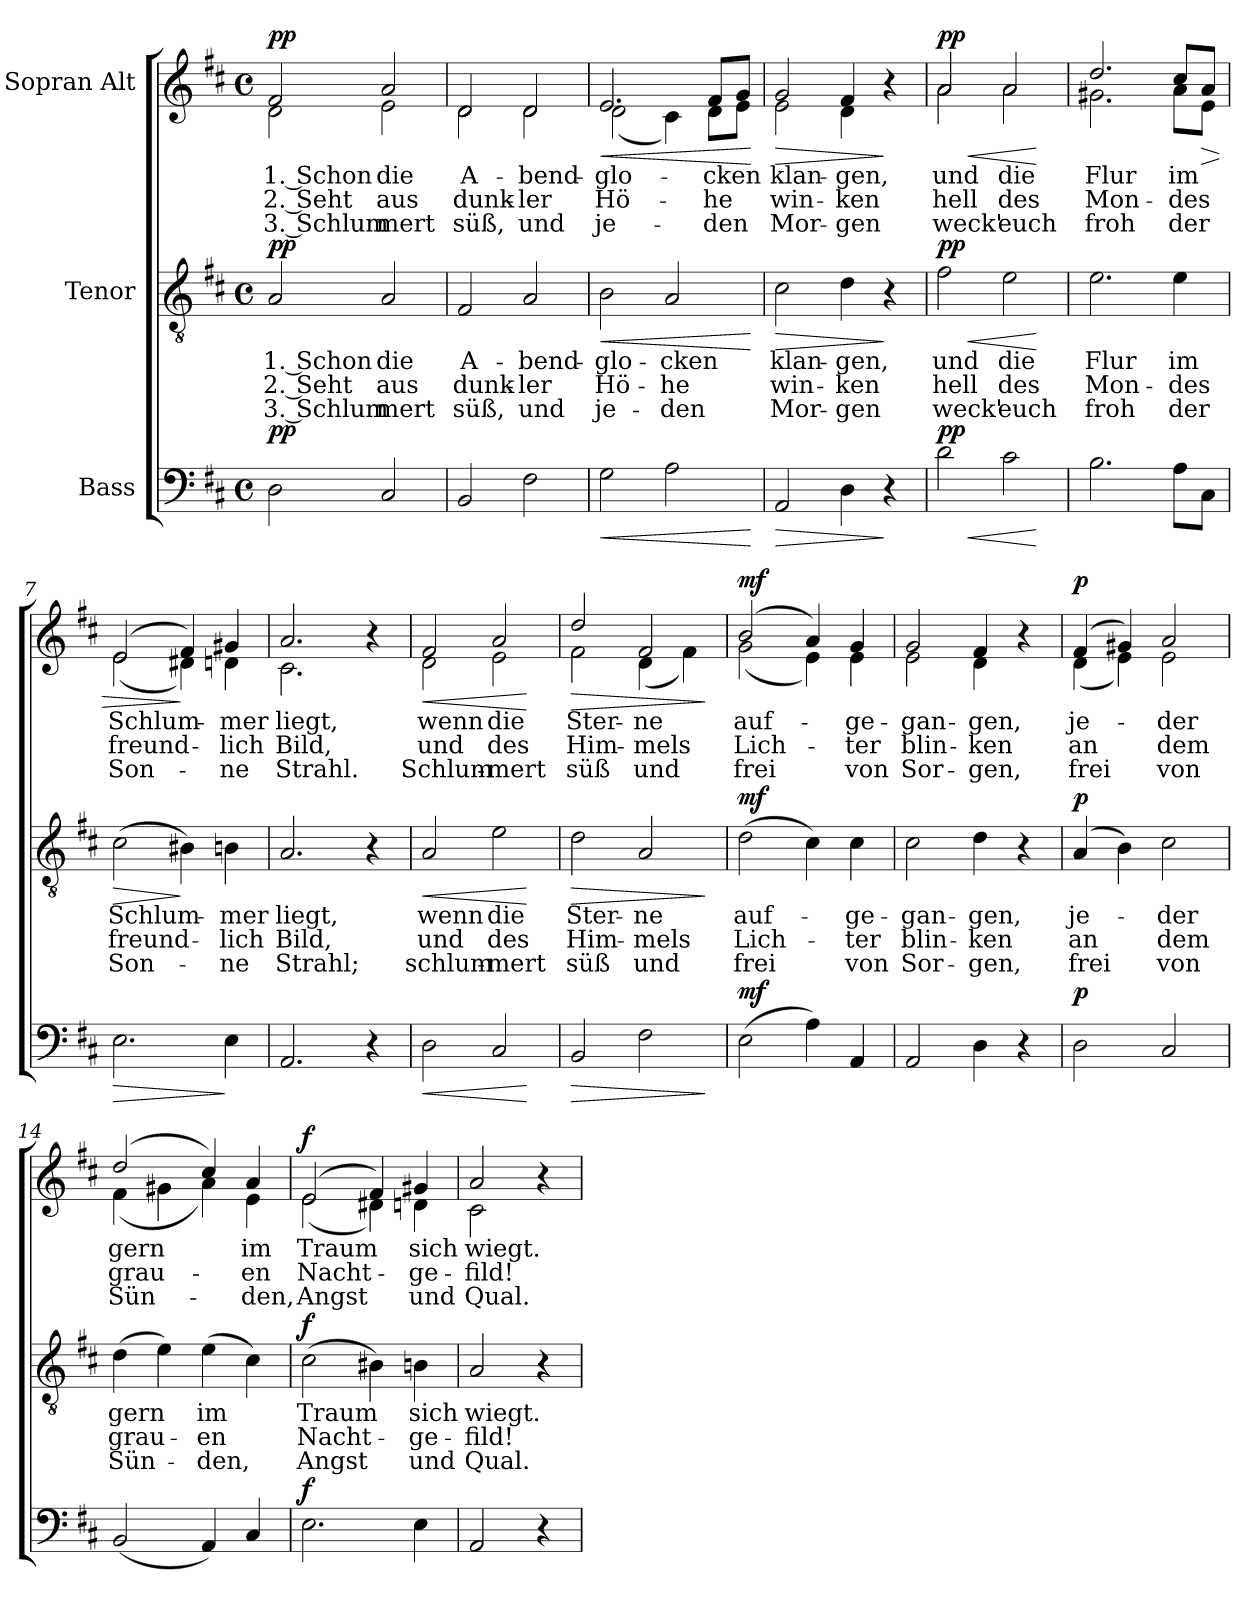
**kern	**dynam	**kern	**text	**text	**text	**dynam	**kern	**text	**text	**text	**dynam
*part3	*part3	*part2	*part2	*part2	*part2	*part2	*part1	*part1	*part1	*part1	*part1
*staff3	*staff3	*staff2	*staff2	*staff2	*staff2	*staff2	*staff1	*staff1	*staff1	*staff1	*staff1
*I"Bass	*	*I"Tenor	*	*	*	*	*I"Sopran Alt	*	*	*	*
*clefF4	*	*clefGv2	*	*	*	*	*clefG2	*	*	*	*
*k[f#c#]	*	*k[f#c#]	*	*	*	*	*k[f#c#]	*	*	*	*
*M4/4	*	*M4/4	*	*	*	*	*M4/4	*	*	*	*
*met(c)	*	*met(c)	*	*	*	*	*met(c)	*	*	*	*
=1	=1	=1	=1	=1	=1	=1	=1	=1	=1	=1	=1
!	!	!	!	!	!	!	!LO:TX:a:B:t=Mäßig	!	!	!	!
!	!LO:DY:a	!	!LO:LY:b	!LO:LY:b	!LO:LY:b	!LO:DY:a	!	!LO:LY:b	!LO:LY:b	!LO:LY:b	!LO:DY:a
*	*	*	*	*	*	*	*^	*	*	*	*
2D\	pp	2A/	1. Schon	2. Seht	3. Schlum-	pp	2f#/	2d\	1. Schon	2. Seht	3. Schlum-	pp
!	!	!	!LO:LY:b	!LO:LY:b	!LO:LY:b	!	!	!	!LO:LY:b	!LO:LY:b	!LO:LY:b	!
2C#/	.	2A/	die	aus	-mert	.	2a/	2e\	die	aus	-mert	.
=2	=2	=2	=2	=2	=2	=2	=2	=2	=2	=2	=2	=2
!	!	!	!LO:LY:b	!LO:LY:b	!LO:LY:b	!	!	!	!LO:LY:b	!LO:LY:b	!LO:LY:b	!
2BB/	.	2F#/	A-	dunk-	süß,	.	2d/	2d\	A-	dunk-	süß,	.
!	!	!	!LO:LY:b	!LO:LY:b	!LO:LY:b	!	!	!	!LO:LY:b	!LO:LY:b	!LO:LY:b	!
2F#\	.	2A/	-bend-	-ler	und	.	2d/	2d\	-bend-	-ler	und	.
=3	=3	=3	=3	=3	=3	=3	=3	=3	=3	=3	=3	=3
!	!LO:HP:b	!	!LO:LY:b	!LO:LY:b	!LO:LY:b	!LO:HP:b	!	!	!LO:LY:b	!LO:LY:b	!LO:LY:b	!LO:HP:b
2G\	<	2B\	-glo-	Hö-	je-	<	2.e/	(2d\	-glo-	Hö-	je-	<
!	!	!	!LO:LY:b	!LO:LY:b	!LO:LY:b	!	!	!	!	!	!	!
2A\	.	2A/	-cken	-he	-den	.	.	4c#\)	.	.	.	.
!	!	!	!	!	!	!	!	!	!LO:LY:b	!LO:LY:b	!LO:LY:b	!
.	.	.	.	.	.	.	8f#/L	8d\L	-cken	-he	-den	.
.	.	.	.	.	.	.	8g/J	8e\J	.	.	.	.
*	*	*	*	*	*	*	*v	*v	*	*	*	*
.	[	.	.	.	.	[	.	.	.	.	[
=4	=4	=4	=4	=4	=4	=4	=4	=4	=4	=4	=4
!	!LO:HP:b	!	!LO:LY:b	!LO:LY:b	!LO:LY:b	!LO:HP:b	!	!LO:LY:b	!LO:LY:b	!LO:LY:b	!LO:HP:b
*	*	*	*	*	*	*	*^	*	*	*	*
2AA/	>	2c#\	klan-	win-	Mor-	>	2g/	2e\	klan-	win-	Mor-	>
!	!	!	!LO:LY:b	!LO:LY:b	!LO:LY:b	!	!	!	!LO:LY:b	!LO:LY:b	!LO:LY:b	!
4D\	.	4d\	-gen,	-ken	-gen	.	4f#/	4d\	-gen,	-ken	-gen	.
4r	]	4r	.	.	.	]	4r	4ryy	.	.	.	]
=5	=5	=5	=5	=5	=5	=5	=5	=5	=5	=5	=5	=5
!	!LO:HP:b	!	!LO:LY:b	!LO:LY:b	!LO:LY:b	!LO:HP:b	!	!	!LO:LY:b	!LO:LY:b	!LO:LY:b	!LO:HP:b
!	!LO:DY:n=1:a	!	!	!	!	!LO:DY:n=1:a	!	!	!	!	!	!LO:DY:n=1:a
2d\	< pp	2f#\	und	hell	weck'	< pp	2a/	2a\	und	hell	weck'	< pp
!	!	!	!LO:LY:b	!LO:LY:b	!LO:LY:b	!	!	!	!LO:LY:b	!LO:LY:b	!LO:LY:b	!
2c#\	.	2e\	die	des	euch	.	2a/	2a\	die	des	euch	.
*	*	*	*	*	*	*	*v	*v	*	*	*	*
.	[	.	.	.	.	[	.	.	.	.	[
!!LO:LB:g=z
=6	=6	=6	=6	=6	=6	=6	=6	=6	=6	=6	=6
!	!	!	!LO:LY:b	!LO:LY:b	!LO:LY:b	!	!	!LO:LY:b	!LO:LY:b	!LO:LY:b	!
*	*	*	*	*	*	*	*^	*	*	*	*
2.B\	.	2.e\	Flur	Mon-	froh	.	2.dd/	2.g#X\	Flur	Mon-	froh	.
!	!	!	!LO:LY:b	!LO:LY:b	!LO:LY:b	!	!	!	!LO:LY:b	!LO:LY:b	!LO:LY:b	!
8A\L	.	4e\	im	-des	der	.	8cc#/L	8a\L	im	-des	der	.
!	!	!	!	!	!	!	!	!	!	!	!	!LO:HP:b
8C#\J	.	.	.	.	.	.	8a/J	8e\J	.	.	.	>
=7	=7	=7	=7	=7	=7	=7	=7	=7	=7	=7	=7	=7
!	!LO:HP:b	!	!LO:LY:b	!LO:LY:b	!LO:LY:b	!LO:HP:b	!	!	!LO:LY:b	!LO:LY:b	!LO:LY:b	!
2.E\	>	(2c#\	Schlum-	freund-	Son-	>	(2e/	(2e\	Schlum-	freund-	Son-	.
.	.	4B#X\)	.	.	.	]	4f#/)	4d#X\)	.	.	.	]
!	!	!	!LO:LY:b	!LO:LY:b	!LO:LY:b	!	!	!	!LO:LY:b	!LO:LY:b	!LO:LY:b	!
4E\	]	4Bn\	-mer	-lich	-ne	.	4g#X/	4dn\	-mer	-lich	-ne	.
=8	=8	=8	=8	=8	=8	=8	=8	=8	=8	=8	=8	=8
!	!	!	!LO:LY:b	!LO:LY:b	!LO:LY:b	!	!	!	!LO:LY:b	!LO:LY:b	!LO:LY:b	!
2.AA/	.	2.A/	liegt,	Bild,	Strahl;	.	2.a/	2.c#\	liegt,	Bild,	Strahl.	.
4r	.	4r	.	.	.	.	4r	4ryy	.	.	.	.
=9	=9	=9	=9	=9	=9	=9	=9	=9	=9	=9	=9	=9
!	!LO:HP:b	!	!LO:LY:b	!LO:LY:b	!LO:LY:b	!LO:HP:b	!	!	!LO:LY:b	!LO:LY:b	!LO:LY:b	!LO:HP:b
2D\	<	2A/	wenn	und	schlum-	<	2f#/	2d\	wenn	und	Schlum-	<
!	!	!	!LO:LY:b	!LO:LY:b	!LO:LY:b	!	!	!	!LO:LY:b	!LO:LY:b	!LO:LY:b	!
2C#/	.	2e\	die	des	-mert	.	2a/	2e\	die	des	-mert	.
*	*	*	*	*	*	*	*v	*v	*	*	*	*
.	[	.	.	.	.	[	.	.	.	.	[
=10	=10	=10	=10	=10	=10	=10	=10	=10	=10	=10	=10
!	!LO:HP:b	!	!LO:LY:b	!LO:LY:b	!LO:LY:b	!LO:HP:b	!	!LO:LY:b	!LO:LY:b	!LO:LY:b	!LO:HP:b
*	*	*	*	*	*	*	*^	*	*	*	*
2BB/	>	2d\	Ster-	Him-	süß	>	2dd/	2f#\	Ster-	Him-	süß	>
!	!	!	!LO:LY:b	!LO:LY:b	!LO:LY:b	!	!	!	!LO:LY:b	!LO:LY:b	!LO:LY:b	!
2F#\	.	2A/	-ne	-mels	und	.	2f#/	(4d\	-ne	-mels	und	.
.	.	.	.	.	.	.	.	4f#\)	.	.	.	.
*	*	*	*	*	*	*	*v	*v	*	*	*	*
.	]	.	.	.	.	]	.	.	.	.	]
=11	=11	=11	=11	=11	=11	=11	=11	=11	=11	=11	=11
!	!LO:DY:a	!	!LO:LY:b	!LO:LY:b	!LO:LY:b	!LO:DY:a	!	!LO:LY:b	!LO:LY:b	!LO:LY:b	!LO:DY:a
*	*	*	*	*	*	*	*^	*	*	*	*
(2E\	mf	(2d\	auf-	Lich-	frei	mf	(2b/	(2g\	auf-	Lich-	frei	mf
4A\)	.	4c#\)	.	.	.	.	4a/)	4e\)	.	.	.	.
!	!	!	!LO:LY:b	!LO:LY:b	!LO:LY:b	!	!	!	!LO:LY:b	!LO:LY:b	!LO:LY:b	!
4AA/	.	4c#\	-ge-	-ter	von	.	4g/	4e\	-ge-	-ter	von	.
!!LO:LB:g=z	!!
=12	=12	=12	=12	=12	=12	=12	=12	=12	=12	=12	=12	=12
!	!	!	!LO:LY:b	!LO:LY:b	!LO:LY:b	!	!	!	!LO:LY:b	!LO:LY:b	!LO:LY:b	!
2AA/	.	2c#\	-gan-	blin-	Sor-	.	2g/	2e\	-gan-	blin-	Sor-	.
!	!	!	!LO:LY:b	!LO:LY:b	!LO:LY:b	!	!	!	!LO:LY:b	!LO:LY:b	!LO:LY:b	!
4D\	.	4d\	-gen,	-ken	-gen,	.	4f#/	4d\	-gen,	-ken	-gen,	.
4r	.	4r	.	.	.	.	4r	4ryy	.	.	.	.
=13	=13	=13	=13	=13	=13	=13	=13	=13	=13	=13	=13	=13
!	!LO:DY:a	!	!LO:LY:b	!LO:LY:b	!LO:LY:b	!LO:DY:a	!	!	!LO:LY:b	!LO:LY:b	!LO:LY:b	!LO:DY:a
2D\	p	(4A/	je-	an	frei	p	(4f#/	(4d\	je-	an	frei	p
.	.	4B\)	.	.	.	.	4g#X/)	4e\)	.	.	.	.
!	!	!	!LO:LY:b	!LO:LY:b	!LO:LY:b	!	!	!	!LO:LY:b	!LO:LY:b	!LO:LY:b	!
2C#/	.	2c#\	-der	dem	von	.	2a/	2e\	-der	dem	von	.
=14	=14	=14	=14	=14	=14	=14	=14	=14	=14	=14	=14	=14
!	!	!	!LO:LY:b	!LO:LY:b	!LO:LY:b	!	!	!	!LO:LY:b	!LO:LY:b	!LO:LY:b	!
(2BB/	.	(4d\	-gern	grau-	Sün-	.	(2dd/	(4f#\	gern	grau-	Sün-	.
.	.	4e\)	.	.	.	.	.	4g#X\	.	.	.	.
!	!	!	!LO:LY:b	!LO:LY:b	!LO:LY:b	!	!	!	!	!	!	!
4AA/)	.	(4e\	im	-en	-den,	.	4cc#/)	4a\)	.	.	.	.
!	!	!	!	!	!	!	!	!	!LO:LY:b	!LO:LY:b	!LO:LY:b	!
4C#/	.	4c#\)	.	.	.	.	4a/	4e\	im	-en	-den,	.
=15	=15	=15	=15	=15	=15	=15	=15	=15	=15	=15	=15	=15
!	!LO:DY:a	!	!LO:LY:b	!LO:LY:b	!LO:LY:b	!LO:DY:a	!	!	!LO:LY:b	!LO:LY:b	!LO:LY:b	!LO:DY:a
2.E\	f	(2c#\	Traum	Nacht-	Angst	f	(2e/	(2e\	Traum	Nacht-	Angst	f
.	.	4B#X\)	.	.	.	.	4f#/)	4d#X\)	.	.	.	.
!	!	!	!LO:LY:b	!LO:LY:b	!LO:LY:b	!	!	!	!LO:LY:b	!LO:LY:b	!LO:LY:b	!
4E\	.	4Bn\	sich	-ge-	und	.	4g#X/	4dn\	sich	-ge-	und	.
=16	=16	=16	=16	=16	=16	=16	=16	=16	=16	=16	=16	=16
!	!	!	!LO:LY:b	!LO:LY:b	!LO:LY:b	!	!	!	!LO:LY:b	!LO:LY:b	!LO:LY:b	!
2AA/	.	2A/	wiegt.	-fild!	Qual.	.	2a/	2c#\	wiegt.	-fild!	Qual.	.
4r	.	4r	.	.	.	.	4r	4ryy	.	.	.	.
*	*	*	*	*	*	*	*v	*v	*	*	*	*
=	=	=	=	=	=	=	=	=	=	=	=
*-	*-	*-	*-	*-	*-	*-	*-	*-	*-	*-	*-
